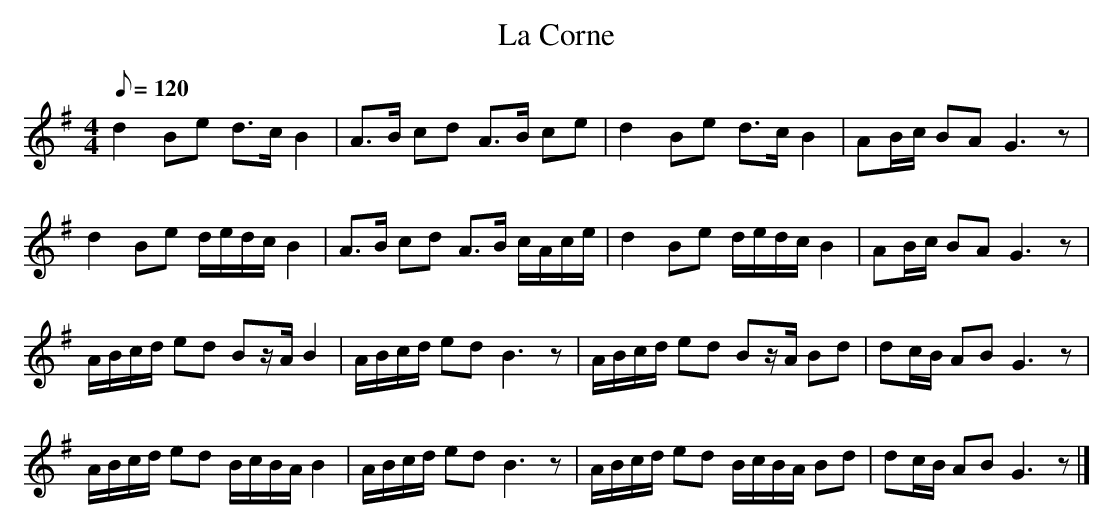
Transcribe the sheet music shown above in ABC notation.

X:1
T:La Corne
L:1/8
M:4/4
Q:120
K:G
d2 Be d>c B2|A>B cd A>B ce|d2 Be d>c B2|AB/c/ BA G3z|
d2 Be d/e/d/c/ B2|A>B cd A>B c/A/c/e/|d2 Be d/e/d/c/ B2|AB/c/ BA G3z|
A/B/c/d/ ed Bz/A/ B2|A/B/c/d/ ed B3z|A/B/c/d/ ed Bz/A/ Bd|dc/B/ AB G3z|
A/B/c/d/ ed B/c/B/A/ B2|A/B/c/d/ ed B3z|A/B/c/d/ ed B/c/B/A/ Bd|dc/B/ AB G3z|]
